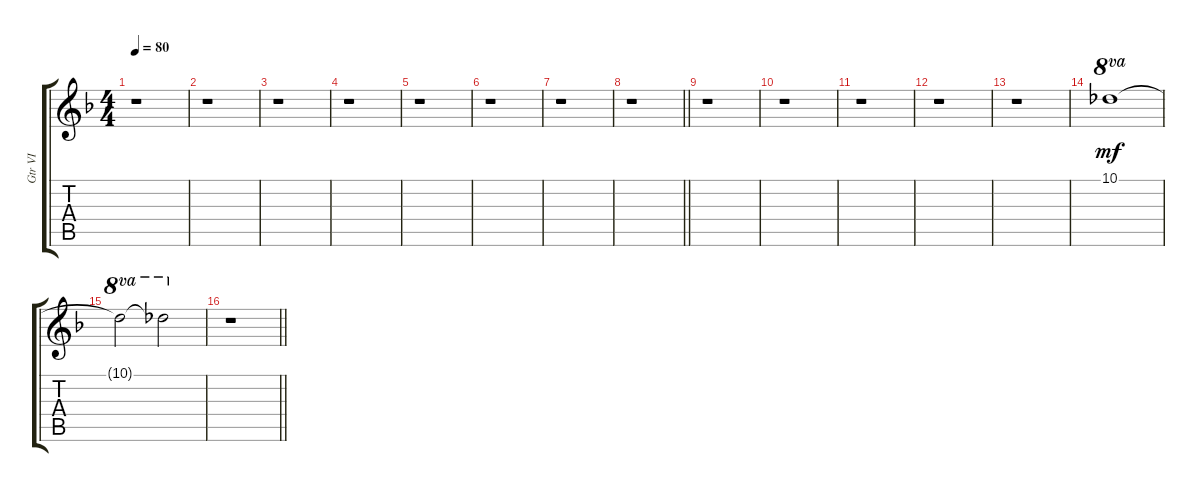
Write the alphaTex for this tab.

\track ("Gtr VI" "Gtr VI") {instrument distortionguitar}
\staff {score tabs}
\tuning (Eb4 Bb3 Gb3 Db3 Ab2 Db2) {hide}
\ts (4 4)
\tempo 80
\clef g2
\ks f
r.1{dy mf instrument distortionguitar} |
r.1 |
r.1 |
r.1 |
r.1 |
r.1 |
r.1 |
\barLineRight lightlight
r.1 |
r.1 |
r.1 |
r.1 |
r.1 |
r.1 |
10.1.1{ot 8va} |
10.1{t}.2{ot 8va} 10.1{t}.2{ot 8va} |
\barLineRight lightlight
r.1
